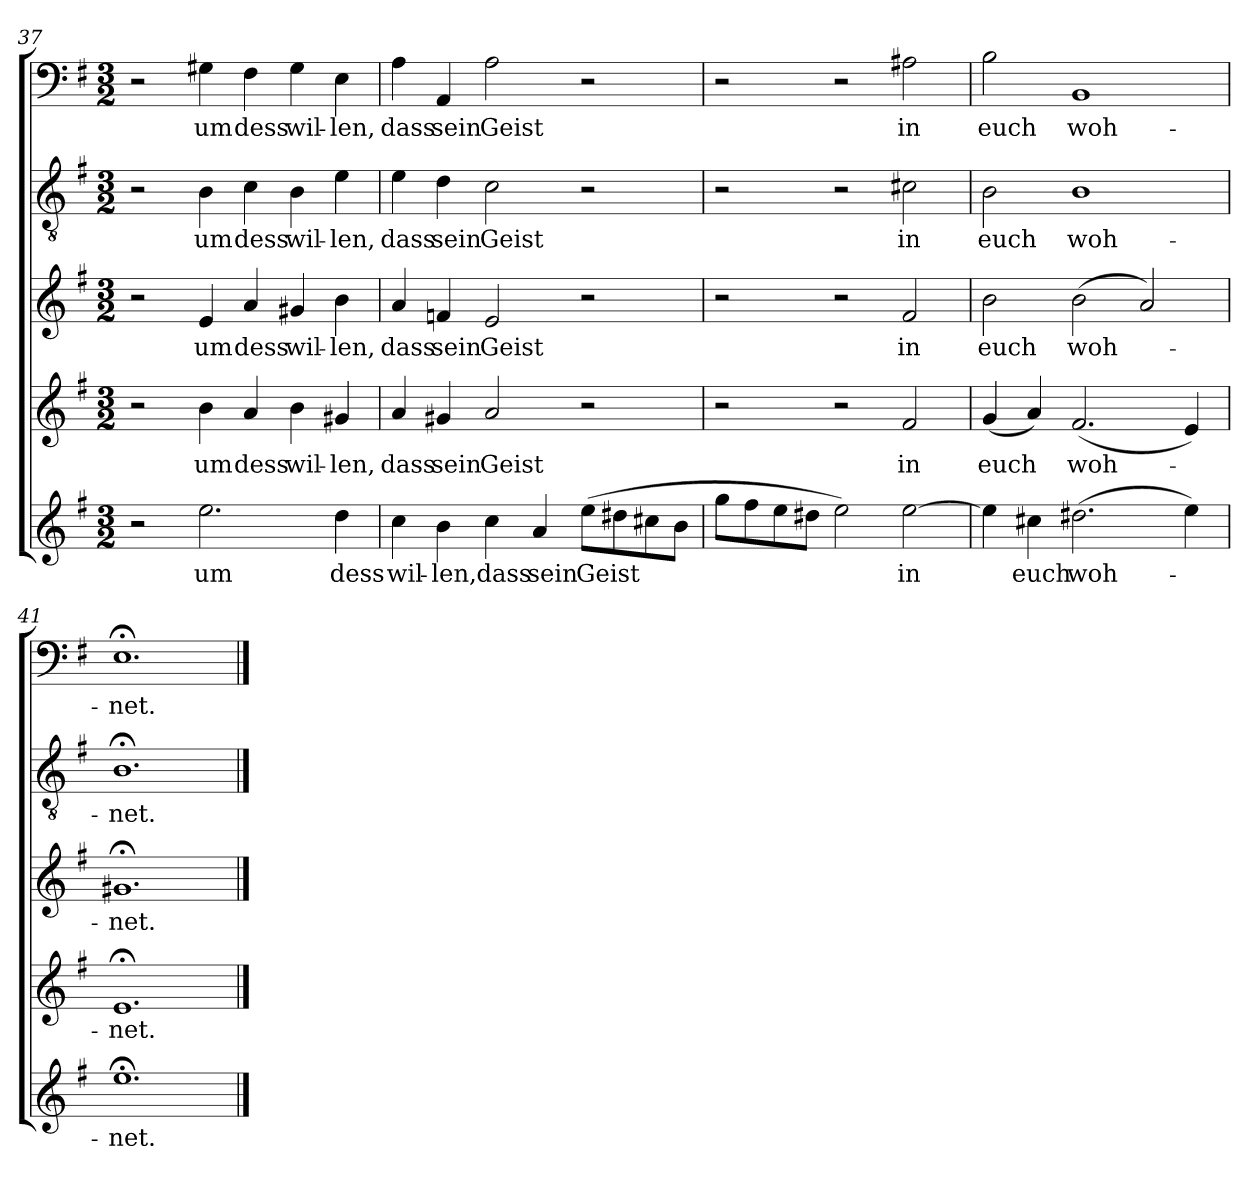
**kern	**text	**kern	**text	**kern	**text	**kern	**text	**kern	**text
*part5	*part5	*part4	*part4	*part3	*part3	*part2	*part2	*part1	*part1
*staff5	*staff5	*staff4	*staff4	*staff3	*staff3	*staff2	*staff2	*staff1	*staff1
*clefG2	*	*clefG2	*	*clefG2	*	*clefGv2	*	*clefF4	*
*k[f#]	*	*k[f#]	*	*k[f#]	*	*k[f#]	*	*k[f#]	*
*e:	*	*e:	*	*e:	*	*e:	*	*e:	*
*M3/2	*	*M3/2	*	*M3/2	*	*M3/2	*	*M3/2	*
=37	=37	=37	=37	=37	=37	=37	=37	=37	=37
2r	.	2r	.	2r	.	2r	.	2r	.
2.ee\	um	4b\	um	4e/	um	4B\	um	4G#X\	um
.	.	4a/	dess	4a/	dess	4c\	dess	4F#\	dess
.	.	4b\	wil-	4g#X/	wil-	4B\	wil-	4G#\	wil-
4dd\	dess	4g#X/	-len,	4b\	-len,	4e\	-len,	4E\	-len,
=38	=38	=38	=38	=38	=38	=38	=38	=38	=38
4cc\	wil-	4a/	dass	4a/	dass	4e\	dass	4A\	dass
4b\	-len,	4g#X/	sein	4fn/	sein	4d\	sein	4AA/	sein
4cc\	dass	2a/	Geist	2e/	Geist	2c\	Geist	2A\	Geist
4a/	sein	.	.	.	.	.	.	.	.
(8ee\L	Geist	2r	.	2r	.	2r	.	2r	.
8dd#X\	.	.	.	.	.	.	.	.	.
8cc#X\	.	.	.	.	.	.	.	.	.
8b\J	.	.	.	.	.	.	.	.	.
=39	=39	=39	=39	=39	=39	=39	=39	=39	=39
8gg\L	.	2r	.	2r	.	2r	.	2r	.
8ff#\	.	.	.	.	.	.	.	.	.
8ee\	.	.	.	.	.	.	.	.	.
8dd#X\J	.	.	.	.	.	.	.	.	.
2ee\)	.	2r	.	2r	.	2r	.	2r	.
[2ee\	in	2f#/	in	2f#/	in	2c#X\	in	2A#X\	in
=40	=40	=40	=40	=40	=40	=40	=40	=40	=40
4ee\]	.	(4g/	euch	2b\	euch	2B\	euch	2B\	euch
4cc#X\	euch	4a/)	.	.	.	.	.	.	.
(2.dd#X\	woh-	(2.f#/	woh-	(2b\	woh-	1B\	woh-	1BB/	woh-
.	.	.	.	2a/)	.	.	.	.	.
4ee\)	.	4e/)	.	.	.	.	.	.	.
=41	=41	=41	=41	=41	=41	=41	=41	=41	=41
1.ee;<\	-net.	1.e;</	-net.	1.g#X;</	-net.	1.B;<\	-net.	1.E;<\	-net.
==	==	==	==	==	==	==	==	==	==
*-	*-	*-	*-	*-	*-	*-	*-	*-	*-
